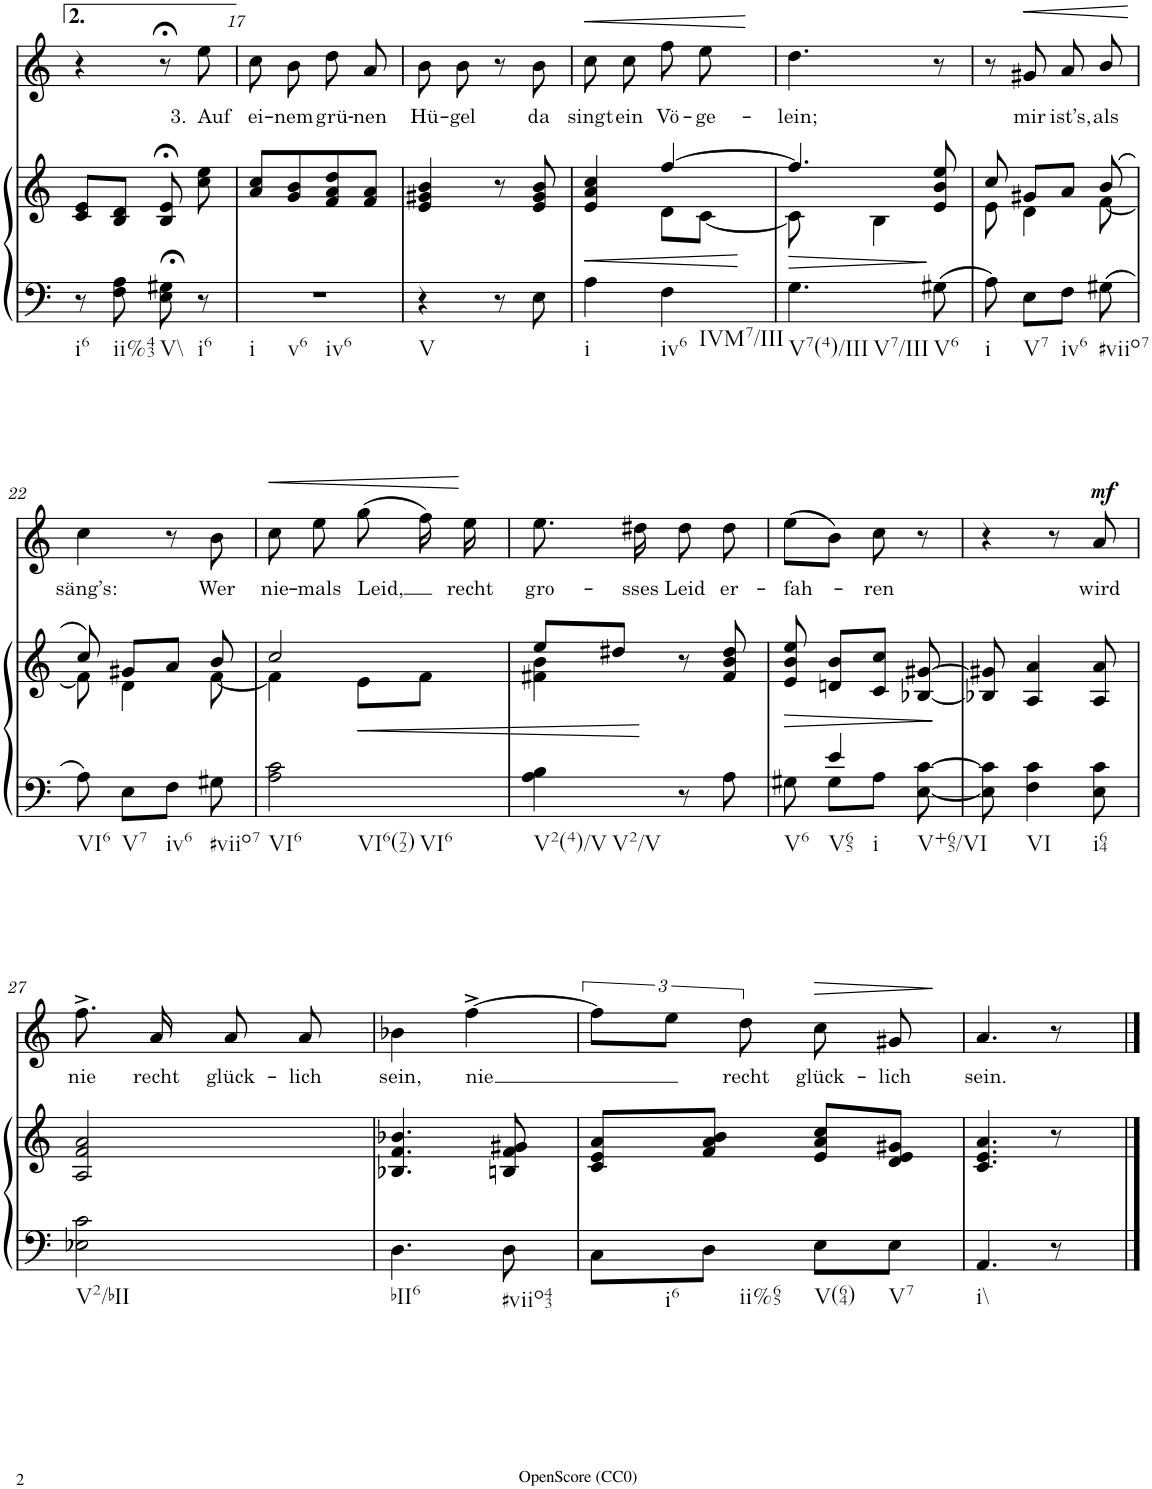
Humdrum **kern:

**kern	**kern	**dynam	**kern	**text	**dynam
*part2	*part2	*part2	*part1	*part1	*part1
*staff3	*staff2	*staff2/3	*staff1	*staff1	*staff1
*I"Piano	*	*	*I"Voice	*	*
*I'Pno	*	*	*	*	*
!!LO:PB:g=z
*clefF4	*clefG2	*	*clefG2	*	*
*k[]	*k[]	*	*k[]	*	*
*M2/4	*M2/4	*	*M2/4	*	*
=16X1	=16X1	=16X1	=16X1	=16X1	=16X1
!LO:TX:b:t=i6	!	!	!	!	!
8r	8c/ 8e/L	.	4r	.	.
!LO:TX:b:t=ii%43	!	!	!	!	!
8F\ 8A\	8B/ 8d/J	.	.	.	.
!LO:TX:b:t=V\\	!	!	!	!	!
8E\;< 8G#X\;<	8B/;< 8e/;<	.	8r;<	.	.
!LO:TX:b:t=i6	!	!	!	!	!
!	!	!	!	!LO:LY:b	!
8r	8cc\ 8ee\	.	8ee\	3. Auf	.
=17	=17	=17	=17	=17	=17
!LO:TX:b:t=i	!	!	!	!	!
!LO:TX:b:t=v6	!	!	!	!	!
!LO:TX:b:t=iv6	!	!	!	!	!
!	!	!	!	!LO:LY:b	!
2r	8a/ 8cc/L	.	8cc\	ei-	.
!	!	!	!	!LO:LY:b	!
.	8g/ 8b/	.	8b\	-nem	.
!	!	!	!	!LO:LY:b	!
.	8f/ 8a/ 8dd/	.	8dd\	grü-	.
!	!	!	!	!LO:LY:b	!
.	8f/ 8a/J	.	8a/	-nen	.
=18	=18	=18	=18	=18	=18
!LO:TX:b:t=V	!	!	!	!	!
!	!	!	!	!LO:LY:b	!
4r	4e/ 4g#X/ 4b/	.	8b\	Hü-	.
!	!	!	!	!LO:LY:b	!
.	.	.	8b\	-gel	.
8r	8r	.	8r	.	.
!	!	!	!	!LO:LY:b	!
8E\	8e/ 8g#/ 8b/	.	8b\	da	.
=19	=19	=19	=19	=19	=19
!LO:TX:b:t=i	!	!	!	!	!
!	!	!LO:HP:b	!	!LO:LY:b	!LO:HP:b
*	*^	*	*	*	*
4A\	4e/ 4a/ 4cc/	4ryy	<	8cc\	singt	<
!	!	!	!	!	!LO:LY:b	!
.	.	.	.	8cc\	ein	.
!LO:TX:b:t=iv6	!	!	!	!	!	!
!LO:TX:b:t=IVM7/III	!	!	!	!	!	!
!	!	!	!	!	!LO:LY:b	!
4F\	[4ff/	8d\L	.	8ff\	Vö-	.
!	!	!	!	!	!LO:LY:b	!
.	.	[8c\J	.	8ee\	-ge-	.
*	*v	*v	*	*	*	*
.	.	[	.	.	[
=20	=20	=20	=20	=20	=20
!LO:TX:b:t=V7(4)/III	!	!	!	!	!
!LO:TX:b:t=V7/III	!	!	!	!	!
!	!	!LO:HP:b	!	!LO:LY:b	!
*	*^	*	*	*	*
4.G\	4.ff/]	8c\]	>	4.dd\	-lein;	.
.	.	4B\	.	.	.	.
!LO:TX:b:t=V6	!	!	!	!	!	!
8G#X\	8e/ 8b/ 8ee/	8ryy	.	8r	.	.
*	*v	*v	*	*	*	*
.	.	]	.	.	.
=21	=21	=21	=21	=21	=21
*	*^	*	*	*	*
!LO:TX:b:t=i	!	!	!	!	!	!
8A\	8cc/	8e\	.	8r	.	.
!LO:TX:b:t=V7	!	!	!	!	!	!
!	!	!	!	!	!LO:LY:b	!LO:HP:b
8E\L	8g#X/L	4d\	.	8g#X/	mir	<
!LO:TX:b:t=iv6	!	!	!	!	!	!
!	!	!	!	!	!LO:LY:b	!
8F\J	8a/J	.	.	8a/	ist’s,	.
!LO:TX:b:t=#viio7	!	!	!	!	!	!
!	!	!	!	!	!LO:LY:b	!
8G#X\	(8b/	[8f\	.	8b/	als	.
*	*v	*v	*	*	*	*
.	.	.	.	.	[
!!LO:LB:g=z
=22	=22	=22	=22	=22	=22
*	*^	*	*	*	*
!LO:TX:b:t=VI6	!	!	!	!	!	!
!	!	!	!	!	!LO:LY:b	!
8A\	8cc/)	8f\]	.	4cc\	säng’s:	.
!LO:TX:b:t=V7	!	!	!	!	!	!
8E\L	8g#X/L	4d\	.	.	.	.
!LO:TX:b:t=iv6	!	!	!	!	!	!
8F\J	8a/J	.	.	8r	.	.
!LO:TX:b:t=#viio7	!	!	!	!	!	!
!	!	!	!	!	!LO:LY:b	!
8G#X\	8b/	[8f\	.	8b\	Wer	.
=23	=23	=23	=23	=23	=23	=23
!LO:TX:b:t=VI6	!	!	!	!	!	!
!LO:TX:b:t=VI6(72)	!	!	!	!	!	!
!LO:TX:b:t=VI6	!	!	!	!	!	!
!	!	!	!	!	!LO:LY:b	!LO:HP:b
2A\ 2c\	2cc/	4f\]	.	8cc\	nie-	<
!	!	!	!	!	!LO:LY:b	!
.	.	.	.	8ee\	-mals	.
!	!	!	!LO:HP:b	!	!LO:LY:b	!
.	.	8e\L	<	(8gg\	Leid,	.
.	.	8f\J	.	16ff\)	.	.
!	!	!	!	!	!LO:LY:b	!
.	.	.	.	16ee\	recht	.
*	*v	*v	*	*	*	*
.	.	.	.	.	[
=24	=24	=24	=24	=24	=24
*	*^	*	*	*	*
!LO:TX:b:t=V2(4)/V	!	!	!	!	!	!
!LO:TX:b:t=V2/V	!	!	!	!	!	!
!	!	!	!	!	!LO:LY:b	!
4A\ 4B\	8ee/L	4f#X\ 4b\	.	8.ee\	gro-	.
.	8dd#X/J	.	.	.	.	.
!	!	!	!	!	!LO:LY:b	!
.	.	.	.	16dd#X\	-sses	.
!	!	!	!	!	!LO:LY:b	!
8r	8r	4ryy	[	8dd#\	Leid	.
!	!	!	!	!	!LO:LY:b	!
8A\	8f#/ 8b/ 8dd#/	.	.	8dd#\	er-	.
*	*v	*v	*	*	*	*
=25	=25	=25	=25	=25	=25
*^	*	*	*	*	*
!LO:TX:b:t=V6	!	!	!	!	!	!
!	!	!	!LO:HP:b	!	!LO:LY:b	!
8G#X\	8ryy	8e/ 8b/ 8ee/	>	(8ee\L	-fah-	.
!LO:TX:b:t=V65	!	!	!	!	!	!
!LO:TX:b:t=i	!	!	!	!	!	!
4e/	8G#\L	8dn/ 8b/L	.	8b\J)	.	.
!	!	!	!	!	!LO:LY:b	!
.	8A\J	8c/ 8cc/J	.	8cc\	ren	.
!LO:TX:b:t=V+65/VI	!	!	!	!	!	!
[8E\ [>8c\	8ryy	[8B-X/ [8g#X/	.	8r	.	.
*v	*v	*	*	*	*	*
.	.	]	.	.	.
=26	=26	=26	=26	=26	=26
8E\] 8c\]	8B-X/] 8g#X/]	.	4r	.	.
!LO:TX:b:t=VI	!	!	!	!	!
4F\ 4c\	4A/ 4a/	.	.	.	.
.	.	.	8r	.	.
!LO:TX:b:t=i64	!	!	!	!	!
!	!	!	!	!LO:LY:b	!LO:DY:a
8E\ 8c\	8A/ 8a/	.	8a/	wird	mf
!!LO:LB:g=z
=27	=27	=27	=27	=27	=27
!LO:TX:b:t=V2/bII	!	!	!	!	!
!	!	!	!	!LO:LY:b	!
2E-X\ 2c\	2A/ 2f/ 2a/	.	8.ff^\	nie	.
!	!	!	!	!LO:LY:b	!
.	.	.	16a/	recht	.
!	!	!	!	!LO:LY:b	!
.	.	.	8a/	glück-	.
!	!	!	!	!LO:LY:b	!
.	.	.	8a/	-lich	.
=28	=28	=28	=28	=28	=28
!LO:TX:b:t=bII6	!	!	!	!	!
!	!	!	!	!LO:LY:b	!
4.D\	4.B-X/ 4.f/ 4.b-X/	.	4b-X\	sein,	.
!	!	!	!	!LO:LY:b	!
.	.	.	[4ff^\	nie	.
!LO:TX:b:t=#viio43	!	!	!	!	!
8D\	8Bn/ 8f/ 8g#X/	.	.	.	.
=29	=29	=29	=29	=29	=29
!LO:TX:b:t=i6	!	!	!	!	!
8C\L	8c/ 8e/ 8a/L	.	12ff\L]	.	.
.	.	.	12ee\J	.	.
!LO:TX:b:t=ii%65	!	!	!	!	!
8D\J	8f/ 8a/ 8b/J	.	.	.	.
!	!	!	!	!LO:LY:b	!
.	.	.	12dd\	recht	.
!LO:TX:b:t=V(64)	!	!	!	!	!
!	!	!	!	!LO:LY:b	!LO:HP:b
8E\L	8e/ 8a/ 8cc/L	.	8cc\	glück-	>
!LO:TX:b:t=V7	!	!	!	!	!
!	!	!	!	!LO:LY:b	!
8E\J	8d/ 8e/ 8g#X/J	.	8g#X/	-lich	.
.	.	.	.	.	]
=30	=30	=30	=30	=30	=30
!LO:TX:b:t=i\\	!	!	!	!	!
!	!	!	!	!LO:LY:b	!
4.AA/	4.c/ 4.e/ 4.a/	.	4.a/	sein.	.
8r	8r	.	8r	.	.
==	==	==	==	==	==
*-	*-	*-	*-	*-	*-
